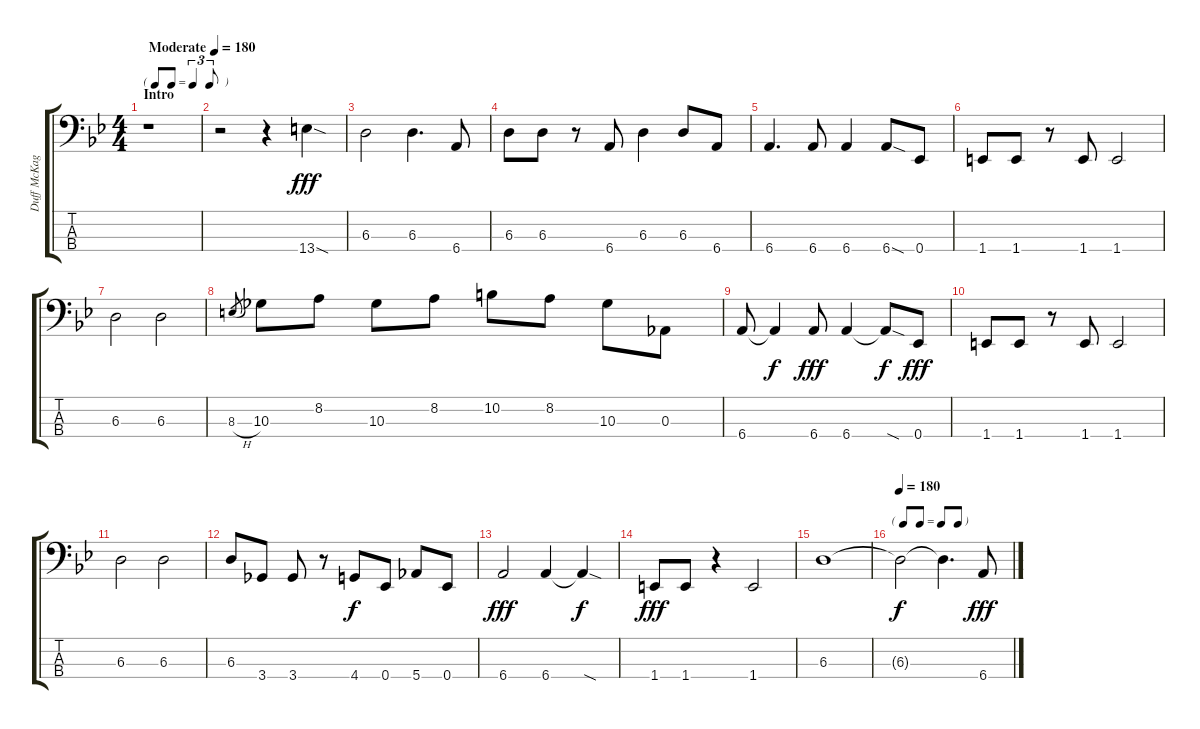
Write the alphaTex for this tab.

\track ("Duff McKagan - Bass" "Duff McKag") {instrument electricbasspick}
\staff {score tabs}
\tuning (Gb2 Db2 Ab1 Eb1) {hide}
\ts (4 4)
\tf triplet8th
\section ("" "Intro")
\tempo (180 "Moderate")
\tempo 120
\tempo (180 "Moderate")
\clef f4
\ks bb
r.1{dy fff instrument electricbasspick} |
r.2 r.4 13.4{sod}.4 |
6.3.2 6.3.4{d} 6.4.8 |
6.3.8 6.3.8 r.8 6.4.8 6.3.4 6.3.8 6.4.8 |
6.4.4{d} 6.4.8 6.4.4 6.4{sod}.8 0.4.8 |
1.4.8 1.4.8 r.8 1.4.8 1.4.2 |
6.3.2 6.3.2 |
8.3{h}.8{gr} 10.3.8 8.2.8 10.3.8 8.2.8 10.2.8 8.2.8 10.3.8 0.3.8 |
6.4.8 6.4{t}.4{dy f} 6.4.8{dy fff} 6.4.4 6.4{sod t}.8{dy f} 0.4.8{dy fff} |
1.4.8 1.4.8 r.8 1.4.8 1.4.2 |
6.3.2 6.3.2 |
6.3.8 3.4.8 3.4.8 r.8 4.4.8{dy f} 0.4.8 5.4.8 0.4.8 |
6.4.2{dy fff} 6.4.4 6.4{sod t}.4{dy f} |
1.4.8{dy fff} 1.4.8 r.4 1.4.2 |
6.3.1 |
\tf none
\tempo 180
6.3{t}.2{dy f} 6.3{t}.4{d} 6.4.8{dy fff}
